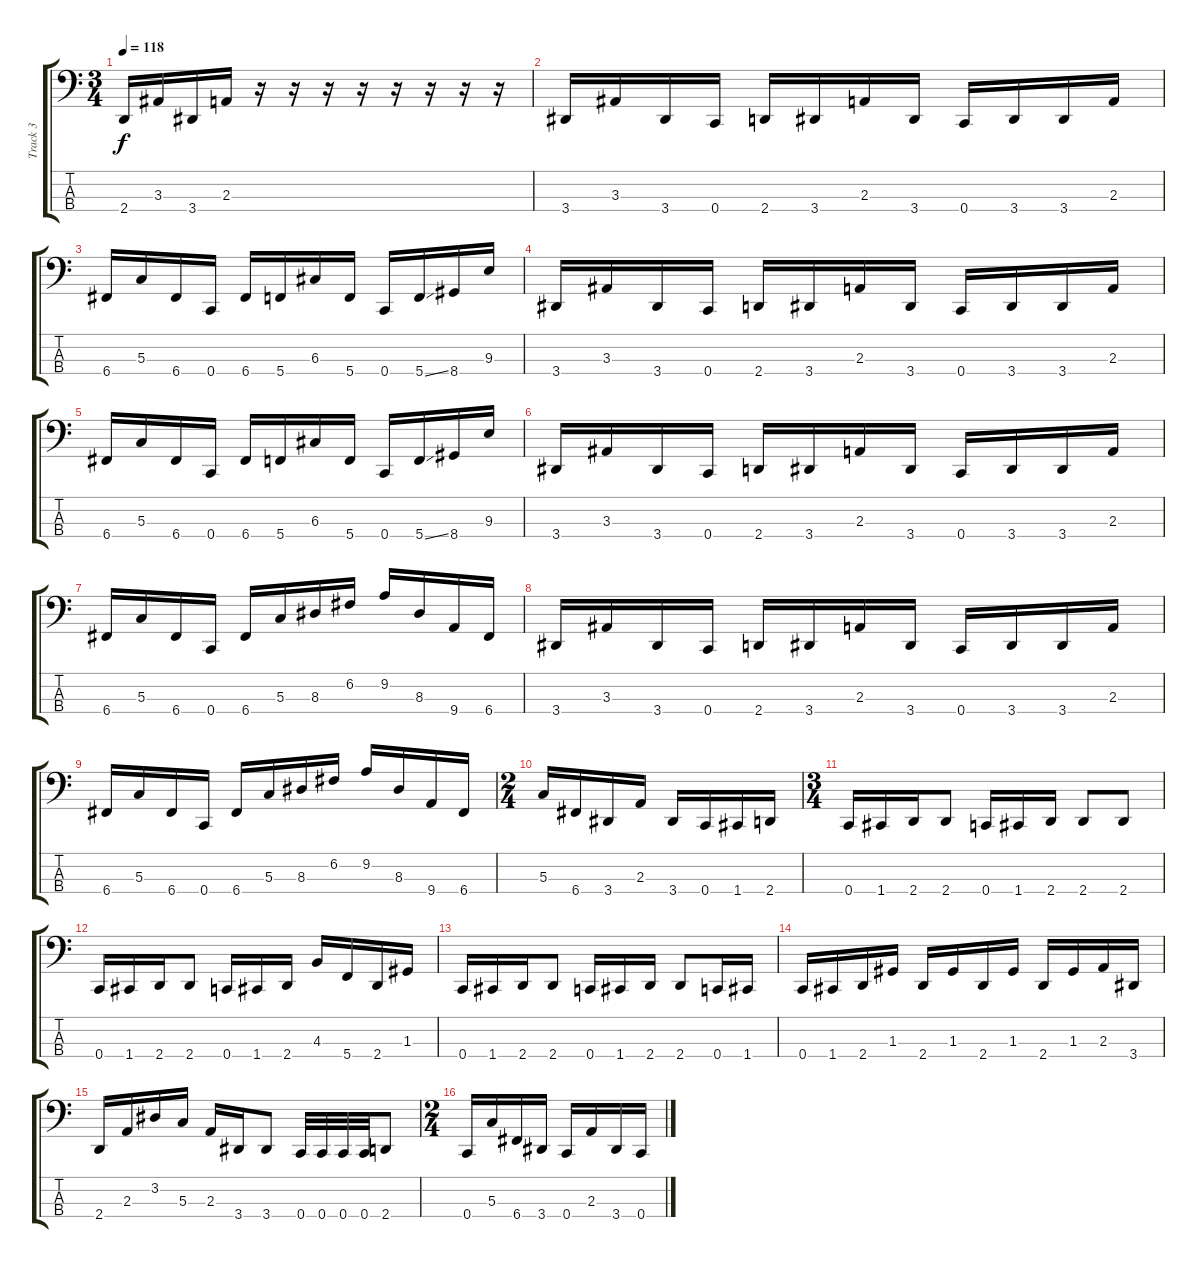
\track ("Track 3" "Track 3") {instrument electricbassfinger}
\staff {score tabs}
\tuning (F2 C2 G1 C1) {hide}
\ts (3 4)
\tempo 118
\clef f4
\ks c
2.4.16{dy f} 3.3.16 3.4.16 2.3.16 r.16 r.16 r.16 r.16 r.16 r.16 r.16 r.16 |
3.4.16 3.3.16 3.4.16 0.4.16 2.4.16 3.4.16 2.3.16 3.4.16 0.4.16 3.4.16 3.4.16 2.3.16 |
6.4.16 5.3.16 6.4.16 0.4.16 6.4.16 5.4.16 6.3.16 5.4.16 0.4.16 5.4{ss}.16 8.4.16 9.3.16 |
3.4.16 3.3.16 3.4.16 0.4.16 2.4.16 3.4.16 2.3.16 3.4.16 0.4.16 3.4.16 3.4.16 2.3.16 |
6.4.16 5.3.16 6.4.16 0.4.16 6.4.16 5.4.16 6.3.16 5.4.16 0.4.16 5.4{ss}.16 8.4.16 9.3.16 |
3.4.16 3.3.16 3.4.16 0.4.16 2.4.16 3.4.16 2.3.16 3.4.16 0.4.16 3.4.16 3.4.16 2.3.16 |
6.4.16 5.3.16 6.4.16 0.4.16 6.4.16 5.3.16 8.3.16 6.2.16 9.2.16 8.3.16 9.4.16 6.4.16 |
3.4.16 3.3.16 3.4.16 0.4.16 2.4.16 3.4.16 2.3.16 3.4.16 0.4.16 3.4.16 3.4.16 2.3.16 |
6.4.16 5.3.16 6.4.16 0.4.16 6.4.16 5.3.16 8.3.16 6.2.16 9.2.16 8.3.16 9.4.16 6.4.16 |
\ts (2 4)
5.3.16 6.4.16 3.4.16 2.3.16 3.4.16 0.4.16 1.4.16 2.4.16 |
\ts (3 4)
0.4.16 1.4.16 2.4.16 2.4.8 0.4.16 1.4.16 2.4.16 2.4.8 2.4.8 |
0.4.16 1.4.16 2.4.16 2.4.8 0.4.16 1.4.16 2.4.16 4.3.16 5.4.16 2.4.16 1.3.16 |
0.4.16 1.4.16 2.4.16 2.4.8 0.4.16 1.4.16 2.4.16 2.4.8 0.4.16 1.4.16 |
0.4.16 1.4.16 2.4.16 1.3.16 2.4.16 1.3.16 2.4.16 1.3.16 2.4.16 1.3.16 2.3.16 3.4.16 |
2.4.16 2.3.16 3.2.16 5.3.16 2.3.16 3.4.16 3.4.8 0.4.32 0.4.32 0.4.32 0.4.32 2.4.8 |
\ts (2 4)
0.4.16 5.3.16 6.4.16 3.4.16 0.4.16 2.3.16 3.4.16 0.4.16
